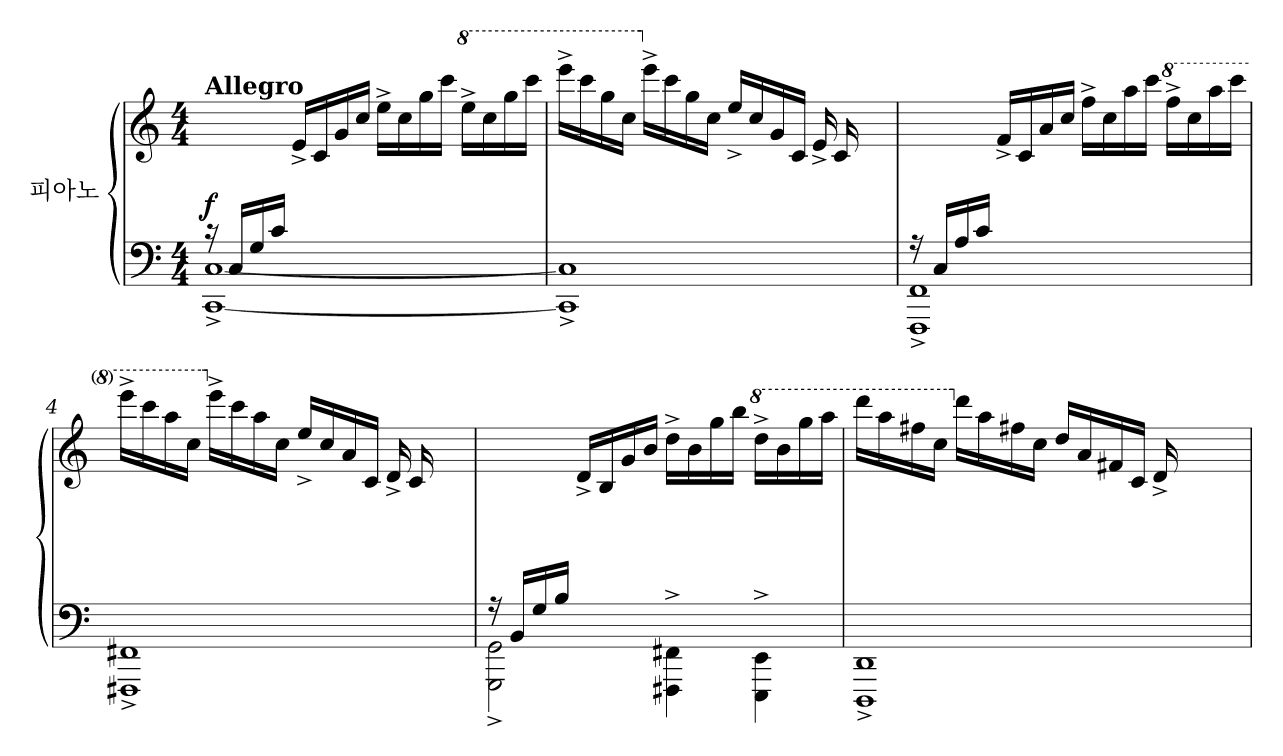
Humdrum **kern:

**kern	**kern	**dynam
*part1	*part1	*part1
*staff2	*staff1	*staff1/2
*I"피아노	*	*
*clefF4	*clefG2	*
*k[]	*k[]	*
*M4/4	*M4/4	*
*MM190	*MM190	*
=1	=1	=1
*^	*	*
!	!	!LO:TX:a:B:t=Allegro	!
!	!	!	!LO:DY:a=2
16r	[1CC^ [1C^	4ryy	f
16C/LL	.	.	.
16G/	.	.	.
16c/JJ	.	.	.
4ryy	.	16e^/LL	.
.	.	16c/	.
.	.	16g/	.
.	.	16cc/JJ	.
2ryy	.	16ee^\LL	.
.	.	16cc\	.
.	.	16gg\	.
.	.	16ccc\JJ	.
*	*	*8va	*
.	.	16eee^\LL	.
.	.	16ccc\	.
.	.	16ggg\	.
.	.	16cccc\JJ	.
=2	=2	=2	=2
*	*	*^	*
2.ryy	1CC]^ 1C]^	16eeee^\LL	2.ryy	.
.	.	16cccc\	.	.
.	.	16ggg\	.	.
.	.	16ccc\JJ	.	.
*	*	*X8va	*	*
.	.	16eee^\LL	.	.
.	.	16ccc\	.	.
.	.	16gg\	.	.
.	.	16cc\JJ	.	.
.	.	16ee^/LL	.	.
.	.	16cc/	.	.
.	.	16g/	.	.
.	.	16c/JJ	.	.
8ryy	.	16ryy	16e^/LL	.
.	.	16ryy	16c/	.
16G/	.	16ryy	8ryy	.
16C/JJ	.	16ryy	.	.
*	*	*v	*v	*
!!LO:LB:g=z
=3	=3	=3	=3
16r	1FFF^ 1FF^	4ryy	.
16C/LL	.	.	.
16A/	.	.	.
16c/JJ	.	.	.
4ryy	.	16f^/LL	.
.	.	16c/	.
.	.	16a/	.
.	.	16cc/JJ	.
2ryy	.	16ff^\LL	.
.	.	16cc\	.
.	.	16aa\	.
.	.	16ccc\JJ	.
*	*	*8va	*
.	.	16fff^\LL	.
.	.	16ccc\	.
.	.	16aaa\	.
.	.	16cccc\JJ	.
=4	=4	=4	=4
*	*	*^	*
2.ryy	1FFF#X^ 1FF#X^	16eeee^\LL	2.ryy	.
.	.	16cccc\	.	.
.	.	16aaa\	.	.
.	.	16ccc\JJ	.	.
*	*	*X8va	*	*
.	.	16eee^\LL	.	.
.	.	16ccc\	.	.
.	.	16aa\	.	.
.	.	16cc\JJ	.	.
.	.	16ee^/LL	.	.
.	.	16cc/	.	.
.	.	16a/	.	.
.	.	16c/JJ	.	.
8ryy	.	16ryy	16d^/LL	.
.	.	16ryy	16c/	.
16A/	.	16ryy	8ryy	.
16C/JJ	.	16ryy	.	.
*	*	*v	*v	*
!!LO:LB:g=z
=5	=5	=5	=5
16r	2GGG\^ 2GG\^	4ryy	.
16BB/LL	.	.	.
16G/	.	.	.
16B/JJ	.	.	.
4ryy	.	16d^/LL	.
.	.	16B/	.
.	.	16g/	.
.	.	16b/JJ	.
2ryy	4FFF#X\^ 4FF#X\^	16dd^\LL	.
.	.	16b\	.
.	.	16gg\	.
.	.	16bb\JJ	.
*	*	*8va	*
.	4EEE\^ 4EE\^	16ddd^\LL	.
.	.	16bb\	.
.	.	16ggg\	.
.	.	16aaa\JJ	.
=6	=6	=6	=6
*	*	*^	*
2.ryy	1DDD^ 1DD^	16dddd\LL	2.ryy	.
.	.	16aaa\	.	.
.	.	16fff#X\	.	.
.	.	16ccc\JJ	.	.
*	*	*X8va	*	*
.	.	16ddd\LL	.	.
.	.	16aa\	.	.
.	.	16ff#X\	.	.
.	.	16cc\JJ	.	.
.	.	16dd/LL	.	.
.	.	16a/	.	.
.	.	16f#X/	.	.
.	.	16c/JJ	.	.
16ryy	.	16ryy	16d^/LL	.
16A/	.	16ryy	8.ryy	.
16F#X/	.	16ryy	.	.
16C/JJ	.	16ryy	.	.
*v	*v	*	*	*
*	*v	*v	*
=	=	=
*-	*-	*-
